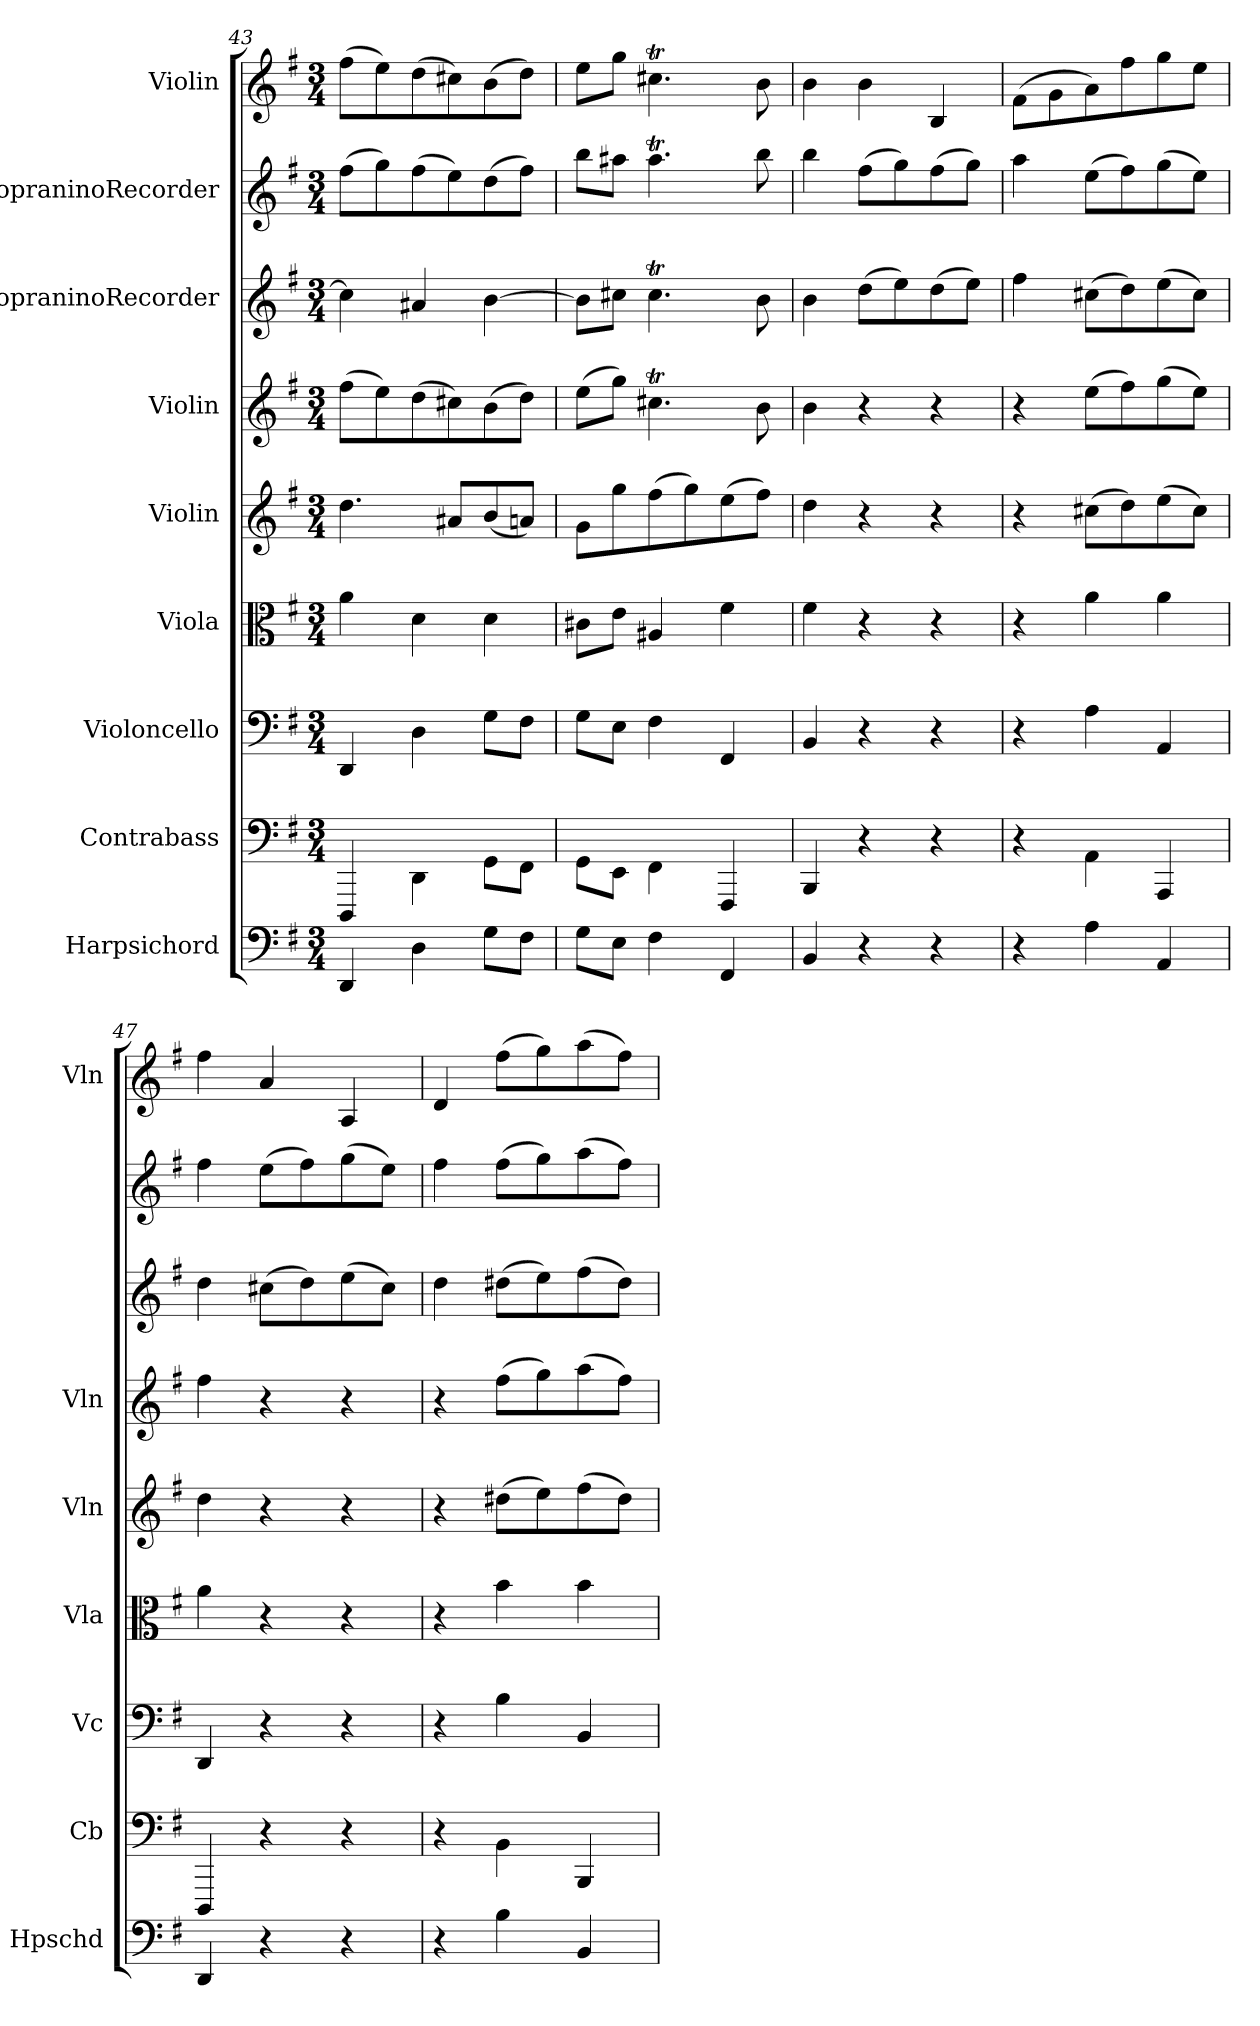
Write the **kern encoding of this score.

**kern	**kern	**kern	**kern	**kern	**kern	**kern	**kern	**kern
*part9	*part8	*part7	*part6	*part5	*part4	*part3	*part2	*part1
*staff9	*staff8	*staff7	*staff6	*staff5	*staff4	*staff3	*staff2	*staff1
*I"Harpsichord	*I"Contrabass	*I"Violoncello	*I"Viola	*I"Violin	*I"Violin	*I"SopraninoRecorder	*I"SopraninoRecorder	*I"Violin
*I'Hpschd	*I'Cb	*I'Vc	*I'Vla	*I'Vln	*I'Vln	*	*	*I'Vln
*clefF4	*clefF4	*clefF4	*clefC3	*clefG2	*clefG2	*clefG2	*clefG2	*clefG2
*k[f#]	*k[f#]	*k[f#]	*k[f#]	*k[f#]	*k[f#]	*k[f#]	*k[f#]	*k[f#]
*e:	*e:	*e:	*e:	*e:	*e:	*e:	*e:	*e:
*M3/4	*M3/4	*M3/4	*M3/4	*M3/4	*M3/4	*M3/4	*M3/4	*M3/4
=43	=43	=43	=43	=43	=43	=43	=43	=43
4DD/	4DDD/	4DD/	4a\	4.dd\	(8ff#\L	4cc\]	(8ff#\L	(8ff#\L
.	.	.	.	.	8ee\)	.	8gg\)	8ee\)
4D\	4DD\	4D\	4d\	.	(8dd\	4a#X/	(8ff#\	(8dd\
.	.	.	.	8a#X/L	8cc#X\)	.	8ee\)	8cc#X\)
8G\L	8GG\L	8G\L	4d\	(8b/	(8b\	[4b\	(8dd\	(8b\
8F#\J	8FF#\J	8F#\J	.	8an/J)	8dd\J)	.	8ff#\J)	8dd\J)
=44	=44	=44	=44	=44	=44	=44	=44	=44
8G\L	8GG\L	8G\L	8c#X\L	8g\L	(8ee\L	8b\L]	8bb\L	8ee\L
8E\J	8EE\J	8E\J	8e\J	8gg\	8gg\J)	8cc#X\J	8aa#X\J	8gg\J
4F#\	4FF#\	4F#\	4A#X/	(8ff#\	4.cc#Xt\	4.cc#t\	4.aa#t\	4.cc#Xt\
.	.	.	.	8gg\)	.	.	.	.
4FF#/	4FFF#/	4FF#/	4f#\	(8ee\	.	.	.	.
.	.	.	.	8ff#\J)	8b\	8b\	8bb\	8b\
=45	=45	=45	=45	=45	=45	=45	=45	=45
4BB/	4BBB/	4BB/	4f#\	4dd\	4b\	4b\	4bb\	4b\
4r	4r	4r	4r	4r	4r	(8dd\L	(8ff#\L	4b\
.	.	.	.	.	.	8ee\)	8gg\)	.
4r	4r	4r	4r	4r	4r	(8dd\	(8ff#\	4B/
.	.	.	.	.	.	8ee\J)	8gg\J)	.
=46	=46	=46	=46	=46	=46	=46	=46	=46
4r	4r	4r	4r	4r	4r	4ff#\	4aa\	(8f#\L
.	.	.	.	.	.	.	.	8g\
4A\	4AA\	4A\	4a\	(8cc#X\L	(8ee\L	(8cc#X\L	(8ee\L	8a\)
.	.	.	.	8dd\)	8ff#\)	8dd\)	8ff#\)	8ff#\
4AA/	4AAA/	4AA/	4a\	(8ee\	(8gg\	(8ee\	(8gg\	8gg\
.	.	.	.	8cc#\J)	8ee\J)	8cc#\J)	8ee\J)	8ee\J
=47	=47	=47	=47	=47	=47	=47	=47	=47
4DD/	4DDD/	4DD/	4a\	4dd\	4ff#\	4dd\	4ff#\	4ff#\
4r	4r	4r	4r	4r	4r	(8cc#X\L	(8ee\L	4a/
.	.	.	.	.	.	8dd\)	8ff#\)	.
4r	4r	4r	4r	4r	4r	(8ee\	(8gg\	4A/
.	.	.	.	.	.	8cc#\J)	8ee\J)	.
=48	=48	=48	=48	=48	=48	=48	=48	=48
4r	4r	4r	4r	4r	4r	4dd\	4ff#\	4d/
4B\	4BB\	4B\	4b\	(8dd#X\L	(8ff#\L	(8dd#X\L	(8ff#\L	(8ff#\L
.	.	.	.	8ee\)	8gg\)	8ee\)	8gg\)	8gg\)
4BB/	4BBB/	4BB/	4b\	(8ff#\	(8aa\	(8ff#\	(8aa\	(8aa\
.	.	.	.	8dd#\J)	8ff#\J)	8dd#\J)	8ff#\J)	8ff#\J)
=	=	=	=	=	=	=	=	=
*-	*-	*-	*-	*-	*-	*-	*-	*-
